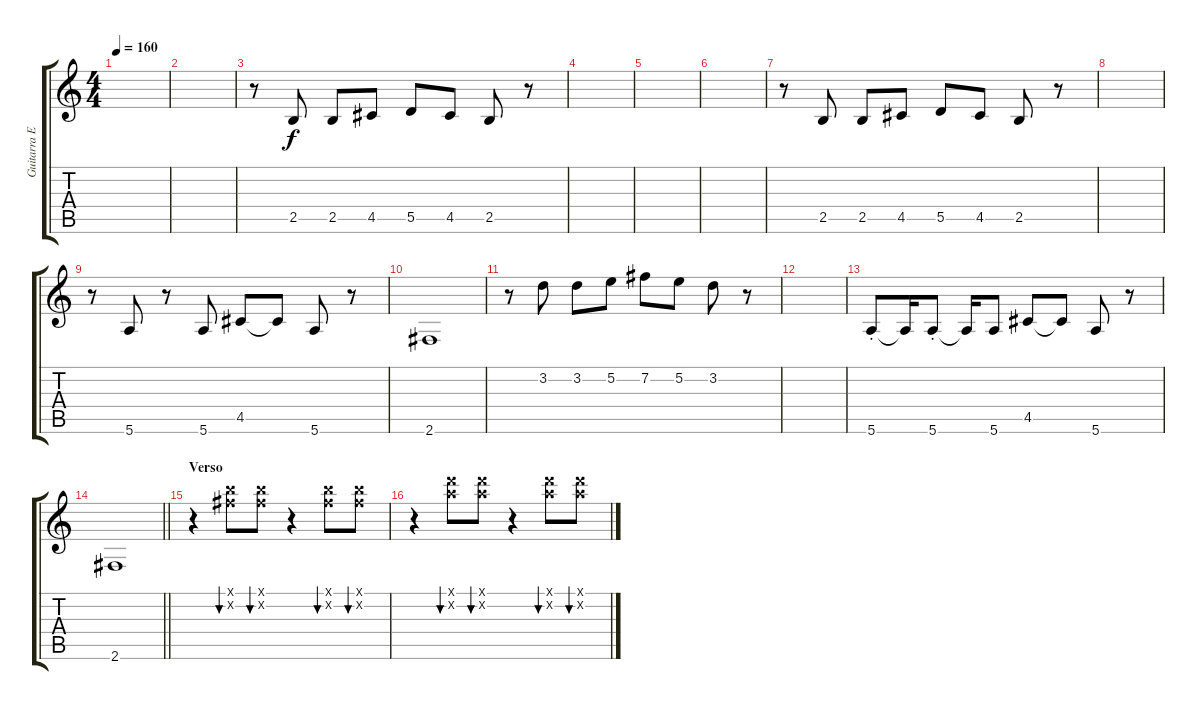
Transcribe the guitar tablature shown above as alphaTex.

\track ("Guitarra Extra" "Guitarra E") {instrument electricguitarclean}
\staff {score tabs}
\tuning (E4 B3 G3 D3 A2 E2) {hide}
\ts (4 4)
\tempo 160
\clef g2
\ks c
|
|
r.8 2.5.8 2.5.8 4.5.8 5.5.8 4.5.8 2.5.8 r.8 |
|
|
|
r.8 2.5.8 2.5.8 4.5.8 5.5.8 4.5.8 2.5.8 r.8 |
|
r.8 5.6.8 r.8 5.6.8 4.5.8 4.5{t}.8 5.6.8 r.8 |
2.6.1 |
r.8 3.2.8 3.2.8 5.2.8 7.2.8 5.2.8 3.2.8 r.8 |
|
5.6{st}.8 5.6{t}.16 5.6{st}.8 5.6{t}.16 5.6.8 4.5.8 4.5{t}.8 5.6.8 r.8 |
\barLineRight lightlight
2.6.1 |
\section ("" "Verso")
r.4{volume 11 instrument electricguitarclean} (7.1{x} 7.2{x}).8{bu 120} (7.1{x} 7.2{x}).8{bu 120} r.4 (7.1{x} 7.2{x}).8{bu 120} (7.1{x} 7.2{x}).8{bu 120} |
r.4 (10.1{x} 10.2{x}).8{bu 120} (10.1{x} 10.2{x}).8{bu 120} r.4 (10.1{x} 10.2{x}).8{bu 120} (10.1{x} 10.2{x}).8{bu 120}
